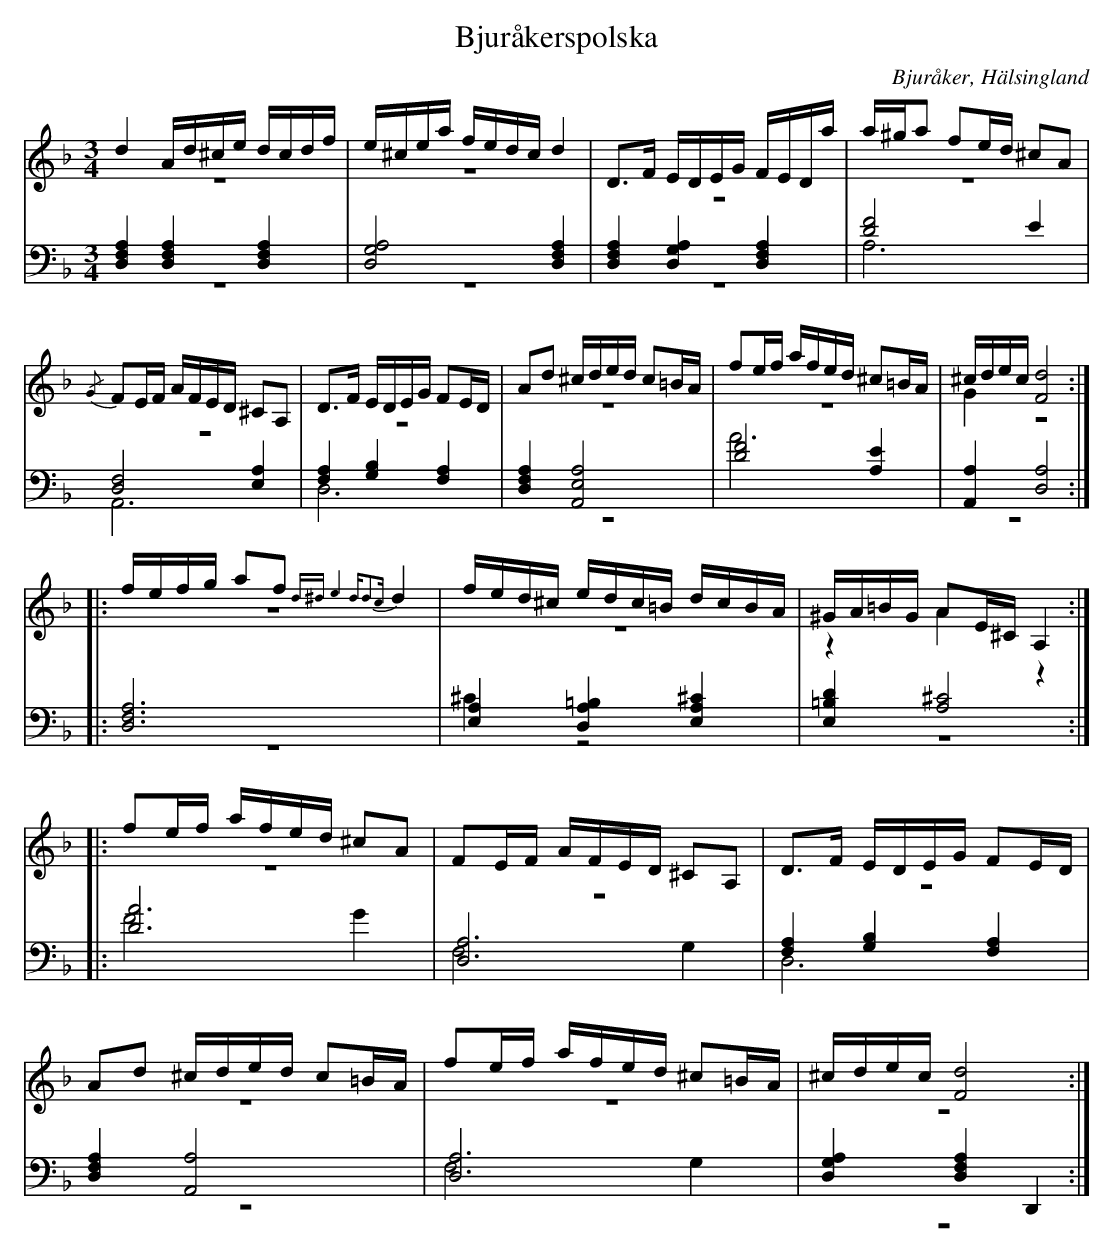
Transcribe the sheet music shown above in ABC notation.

X:1
T: Bjuråkerspolska
O: Bjuråker, Hälsingland
M: 3/4
L: 1/16
K: Dm
V:1
V:2 merge
V:3
V:4 merge
V:1
d4 Ad^ce dcdf |e^cea fedc d4|D2>F2 EDEG FEDa|a^ga2 f2ed ^c2A2|
{/G}F2EF AFED ^C2A,2|D2>F2 EDEG F2ED|A2d2 ^cded c2=BA|f2ef afed ^c2=BA|^cdec [F8d8]:|
|:fefg a2f2 {d^de4d^=d2c}d4 |fed^c edc=B dcBA|^GA=BG A2E^C A,4:|
|:f2ef afed ^c2A2|F2EF AFED ^C2A,2|D2>F2 EDEG F2ED|
A2d2 ^cded c2=BA|f2ef afed ^c2=BA|^cdec [F8d8]:|
V:2
z12|z12|z12|z12|
z12|z12|z12|z12|G4 z8:|
|:z12|z12|z4 A4 z4:|
|:z12|z12|z12|
z12|z12|z12:|
V:3 clef=bass
[D,4F,4A,4] [D,4F,4A,4] [D,4F,4A,4]|[D,8G,8A,8] [D,4F,4A,4]|[D,4F,4A,4] [D,4G,4A,4] [D,4F,4A,4]|[D8F8] E4|
[D,8F,8] [E,4A,4]|[F,4A,4] [G,4B,4] [F,4A,4]|[D,4F,4A,4] [A,,8E,8A,8]|[D8F8] [A,4E4]|[A,,4A,4] [D,8A,8]:|
|:[D,12F,12A,12]|[E,4A,4] [A,4=B,4D,4] [E,4A,4^C4]|[E,4=B,4D4] [A,8^C8]:|
|:[D12A12]|[D,12A,12]|[F,4A,4] [G,4B,4] [F,4A,4]|
[D,4F,4A,4] [A,,8A,8]|[D,12A,12]|[D,4G,4A,4] [D,4F,4A,4] D,,4:|
V:4 clef=bass
z12|z12|z12|A,12|
A,,12|D,12|z12|A12|z12:|
|:z12|^C4 z8|z12:|
|:F8 G4|F,8 G,4|D,12|
z12|F,8 G,4|z12:|
